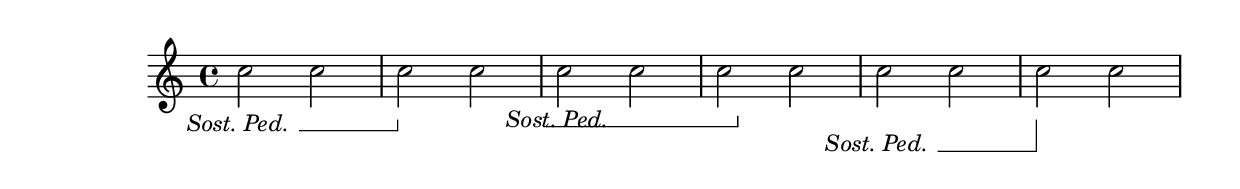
%% Do not edit this file; it is auto-generated from input/new
%% This file is in the public domain.
\version "2.11.59"

\header {
  lsrtags = "keyboards, tweaks-and-overrides"
  texidoc = "The appearance of pedal brackets may be altered in
different ways, using the relevant properties as shown in the
following example."
  doctitle = "Fine-tuning pedal brackets"
} % begin verbatim

\paper { ragged-right = ##f }
\relative c'' {
  c2\sostenutoOn c
  c2\sostenutoOff c
  \once \override Staff.PianoPedalBracket #'shorten-pair = #'(-7 . -2)
  c2\sostenutoOn c
  c2\sostenutoOff c
  \once \override Staff.PianoPedalBracket #'edge-height = #'(0 . 3)
  c2\sostenutoOn c
  c2\sostenutoOff c
}
